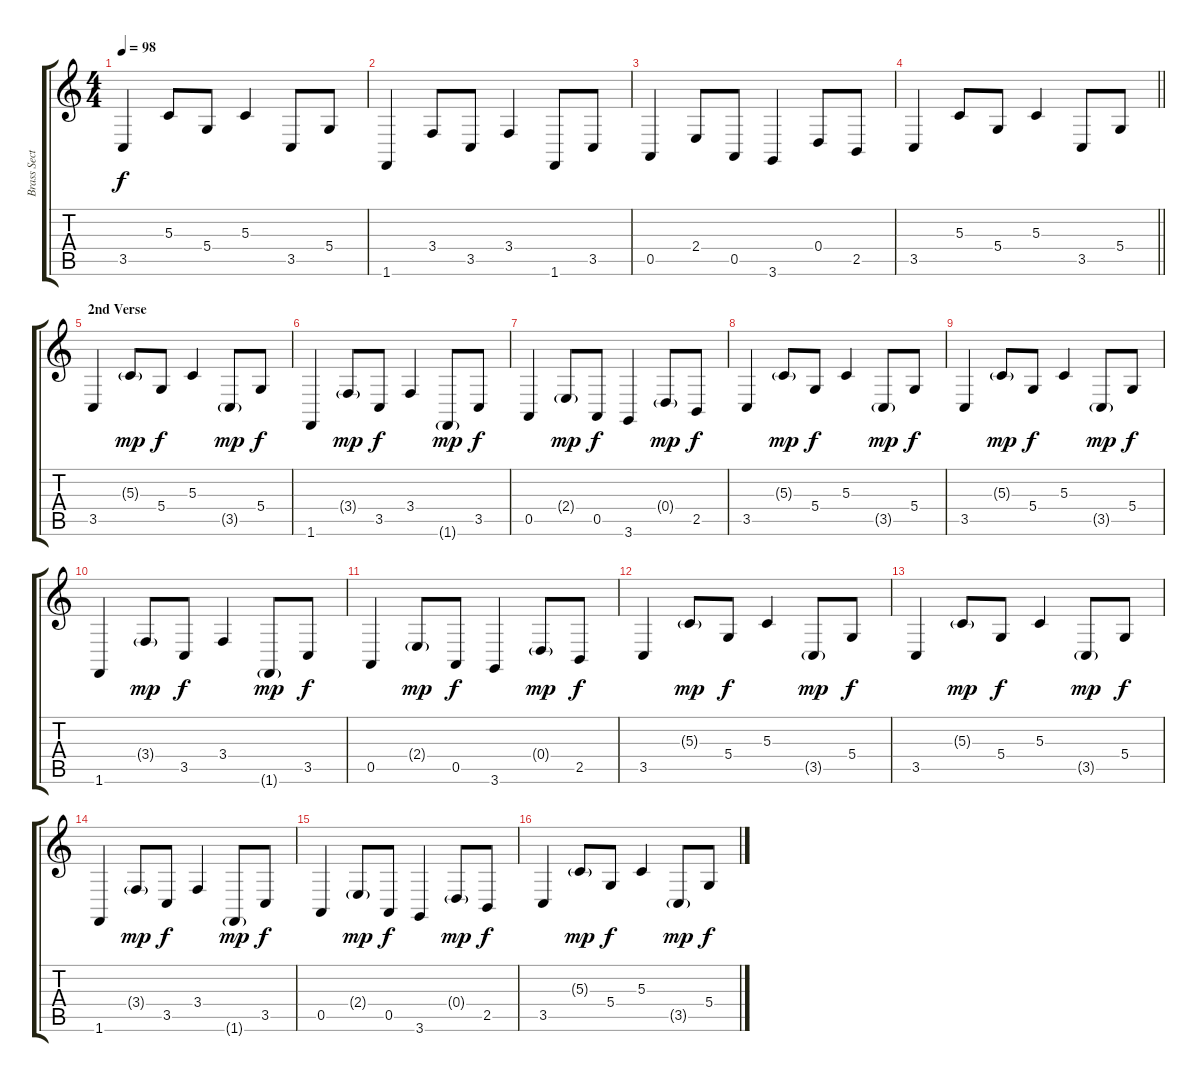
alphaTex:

\track ("Brass Section" "Brass Sect") {instrument tuba}
\staff {score tabs}
\tuning (E4 B3 G3 D3 A2 E2) {hide}
\ts (4 4)
\tempo 98
\clef g2
\ks c
3.5.4{dy f} 5.3.8 5.4.8 5.3.4 3.5.8 5.4.8 |
1.6.4 3.4.8 3.5.8 3.4.4 1.6.8 3.5.8 |
0.5.4 2.4.8 0.5.8 3.6.4 0.4.8 2.5.8 |
\barLineRight lightlight
3.5.4 5.3.8 5.4.8 5.3.4 3.5.8 5.4.8 |
\section ("" "2nd Verse")
3.5.4 5.3{g}.8{dy mp} 5.4.8{dy f} 5.3.4 3.5{g}.8{dy mp} 5.4.8{dy f} |
1.6.4 3.4{g}.8{dy mp} 3.5.8{dy f} 3.4.4 1.6{g}.8{dy mp} 3.5.8{dy f} |
0.5.4 2.4{g}.8{dy mp} 0.5.8{dy f} 3.6.4 0.4{g}.8{dy mp} 2.5.8{dy f} |
3.5.4 5.3{g}.8{dy mp} 5.4.8{dy f} 5.3.4 3.5{g}.8{dy mp} 5.4.8{dy f} |
3.5.4 5.3{g}.8{dy mp} 5.4.8{dy f} 5.3.4 3.5{g}.8{dy mp} 5.4.8{dy f} |
1.6.4 3.4{g}.8{dy mp} 3.5.8{dy f} 3.4.4 1.6{g}.8{dy mp} 3.5.8{dy f} |
0.5.4 2.4{g}.8{dy mp} 0.5.8{dy f} 3.6.4 0.4{g}.8{dy mp} 2.5.8{dy f} |
3.5.4 5.3{g}.8{dy mp} 5.4.8{dy f} 5.3.4 3.5{g}.8{dy mp} 5.4.8{dy f} |
3.5.4 5.3{g}.8{dy mp} 5.4.8{dy f} 5.3.4 3.5{g}.8{dy mp} 5.4.8{dy f} |
1.6.4 3.4{g}.8{dy mp} 3.5.8{dy f} 3.4.4 1.6{g}.8{dy mp} 3.5.8{dy f} |
0.5.4 2.4{g}.8{dy mp} 0.5.8{dy f} 3.6.4 0.4{g}.8{dy mp} 2.5.8{dy f} |
3.5.4 5.3{g}.8{dy mp} 5.4.8{dy f} 5.3.4 3.5{g}.8{dy mp} 5.4.8{dy f}
